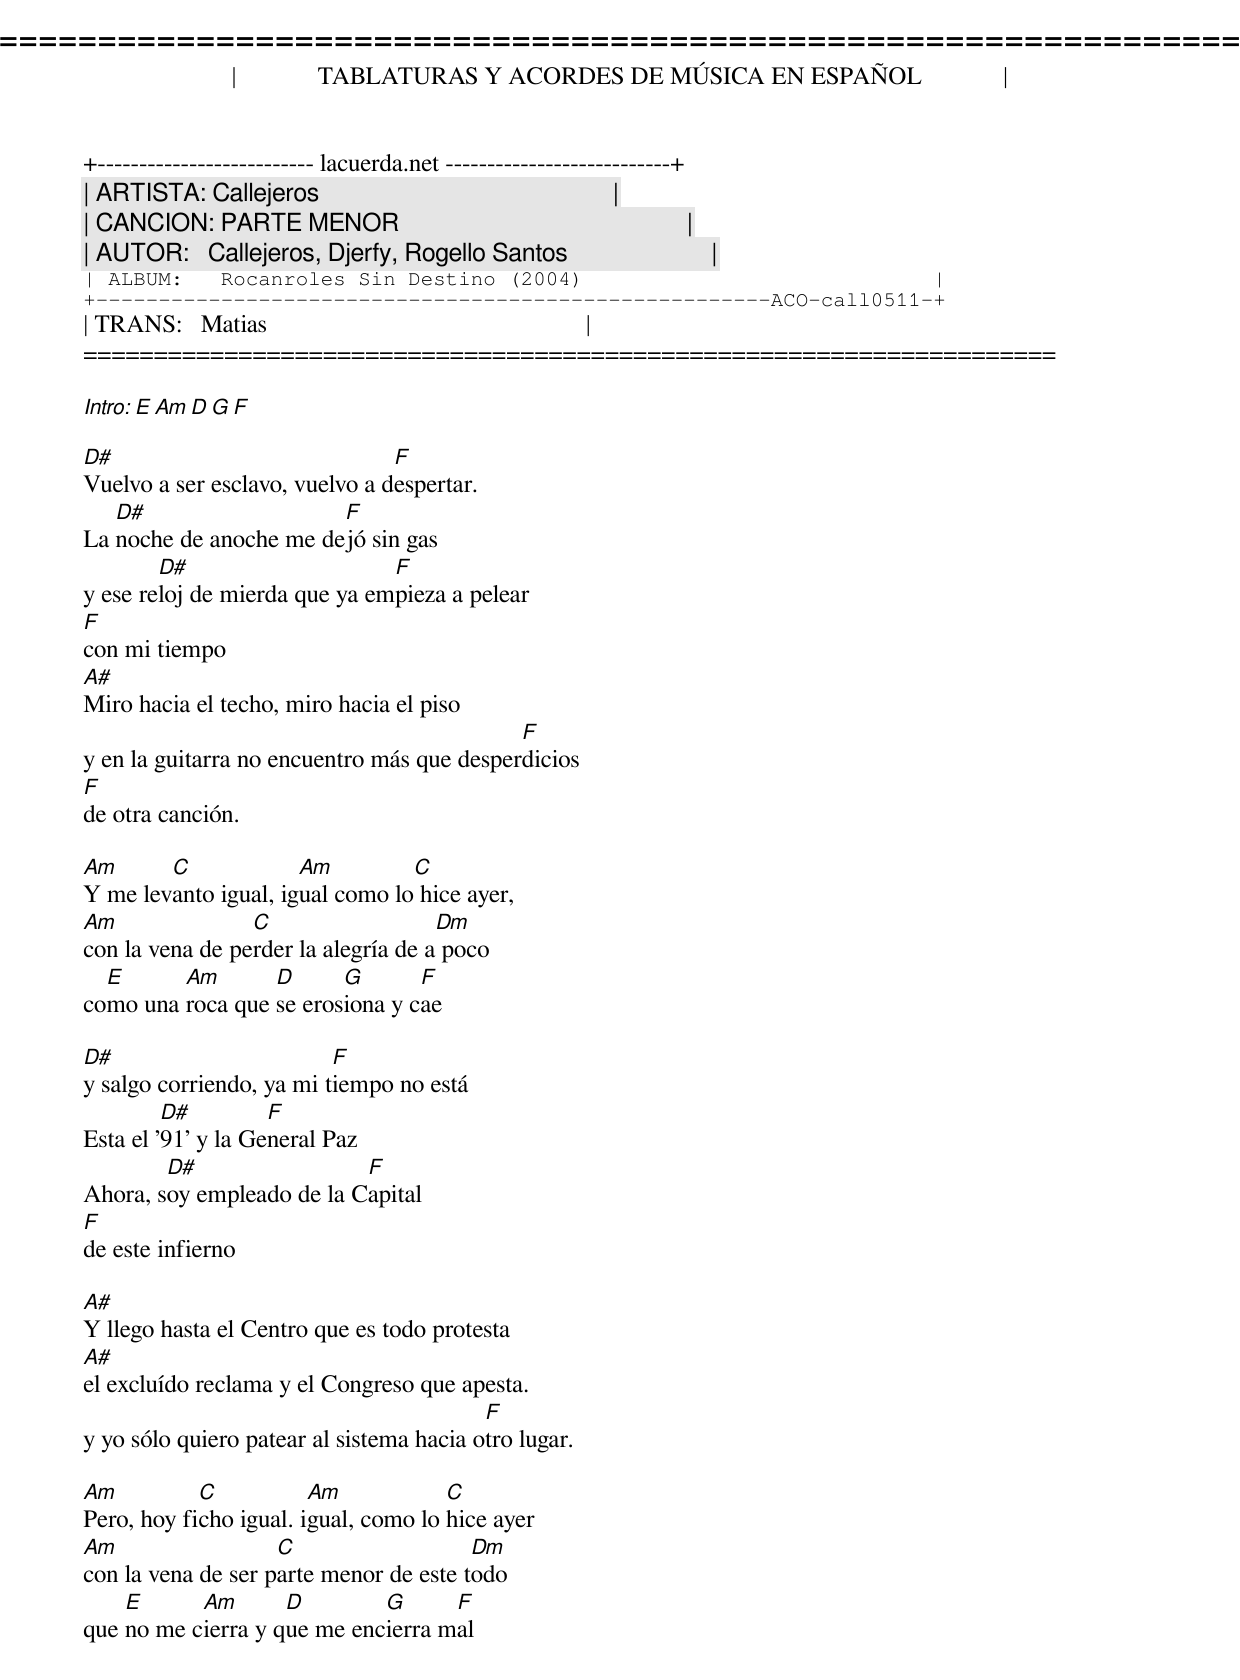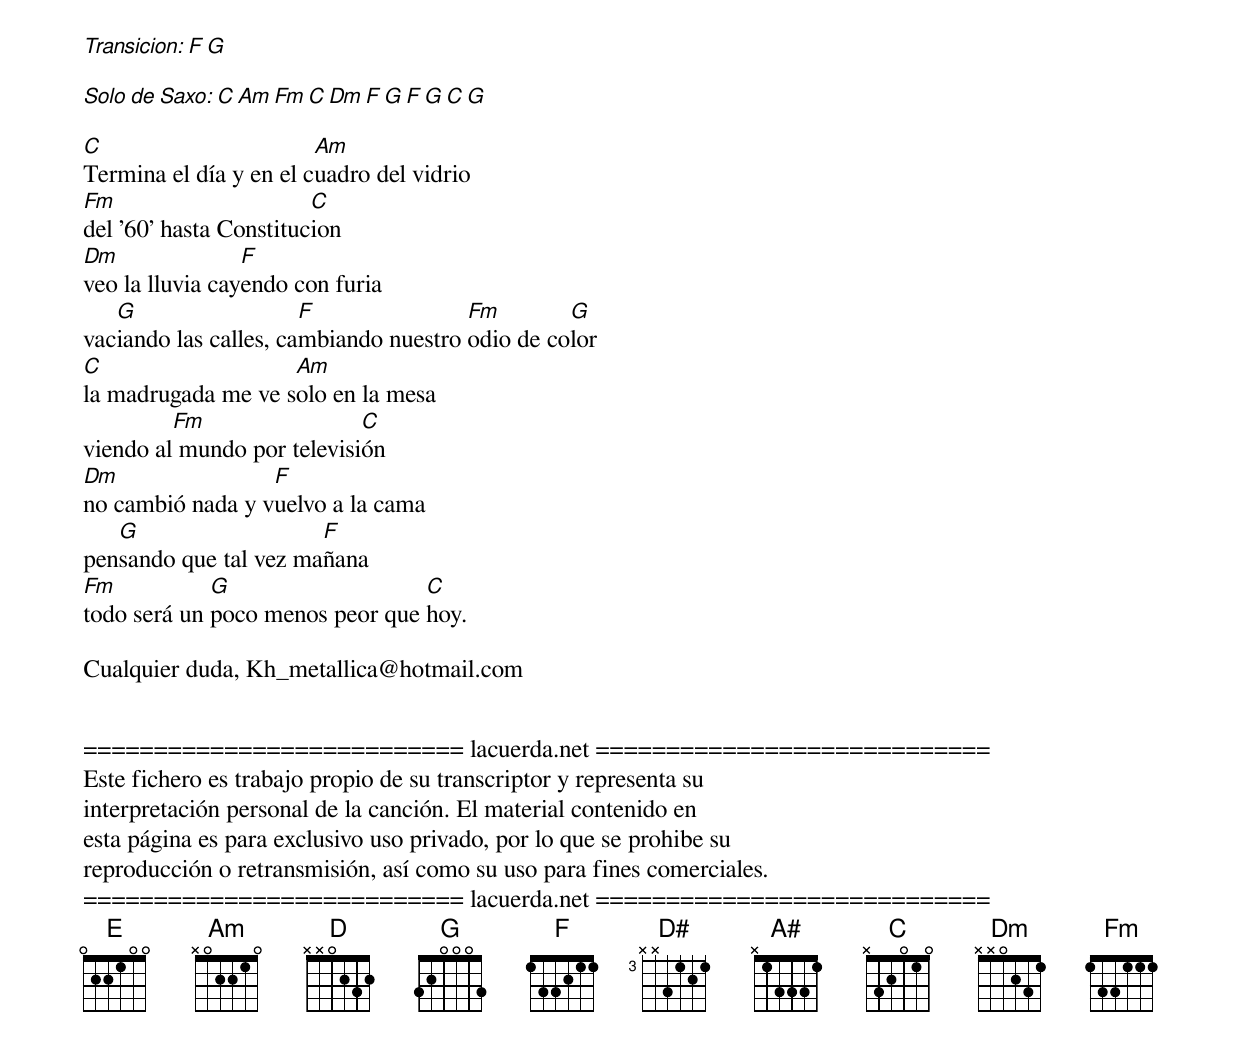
=====================================================================
|             TABLATURAS Y ACORDES DE MÚSICA EN ESPAÑOL             |
+-------------------------- lacuerda.net ---------------------------+
| ARTISTA: Callejeros                                               |
| CANCION: PARTE MENOR                                              |
| AUTOR:   Callejeros, Djerfy, Rogello Santos                       |
| ALBUM:   Rocanroles Sin Destino (2004)                            |
+------------------------------------------------------ACO-call0511-+
| TRANS:   Matias                                                   |
=====================================================================

Intro: E Am D G F

D#                              F
Vuelvo a ser esclavo, vuelvo a despertar.
   D#                   F
La noche de anoche me dejó sin gas
        D#                     F
y ese reloj de mierda que ya empieza a pelear
F
con mi tiempo
A#
Miro hacia el techo, miro hacia el piso
                                            F
y en la guitarra no encuentro más que desperdicios
F
de otra canción.

Am      C             Am         C
Y me levanto igual, igual como lo hice ayer,
Am               C                   Dm
con la vena de perder la alegría de a poco
  E      Am       D      G       F
como una roca que se erosiona y cae

D#                        F
y salgo corriendo, ya mi tiempo no está
         D#         F
Esta el '91' y la General Paz
        D#                 F
Ahora, soy empleado de la Capital
F
de este infierno

A#
Y llego hasta el Centro que es todo protesta
A#
el excluído reclama y el Congreso que apesta.
                                          F
y yo sólo quiero patear al sistema hacia otro lugar.

Am          C           Am            C
Pero, hoy ficho igual. igual, como lo hice ayer
Am                  C                   Dm
con la vena de ser parte menor de este todo
    E      Am       D        G      F
que no me cierra y que me encierra mal

Transicion: F G

Solo de Saxo: C Am Fm C Dm F G F G C G

C                       Am
Termina el día y en el cuadro del vidrio
Fm                      C
del '60' hasta Constitucion
Dm               F
veo la lluvia cayendo con furia
   G                   F               Fm        G
vaciando las calles, cambiando nuestro odio de color
C                   Am
la madrugada me ve solo en la mesa
         Fm                 C
viendo al mundo por televisión
Dm                F
no cambió nada y vuelvo a la cama
   G                   F
pensando que tal vez mañana
Fm           G                   C
todo será un poco menos peor que hoy.

Cualquier duda, Kh_metallica@hotmail.com


=========================== lacuerda.net ============================
Este fichero es trabajo propio de su transcriptor y representa su
interpretación personal de la canción. El material contenido en
esta página es para exclusivo uso privado, por lo que se prohibe su
reproducción o retransmisión, así como su uso para fines comerciales.
=========================== lacuerda.net ============================
